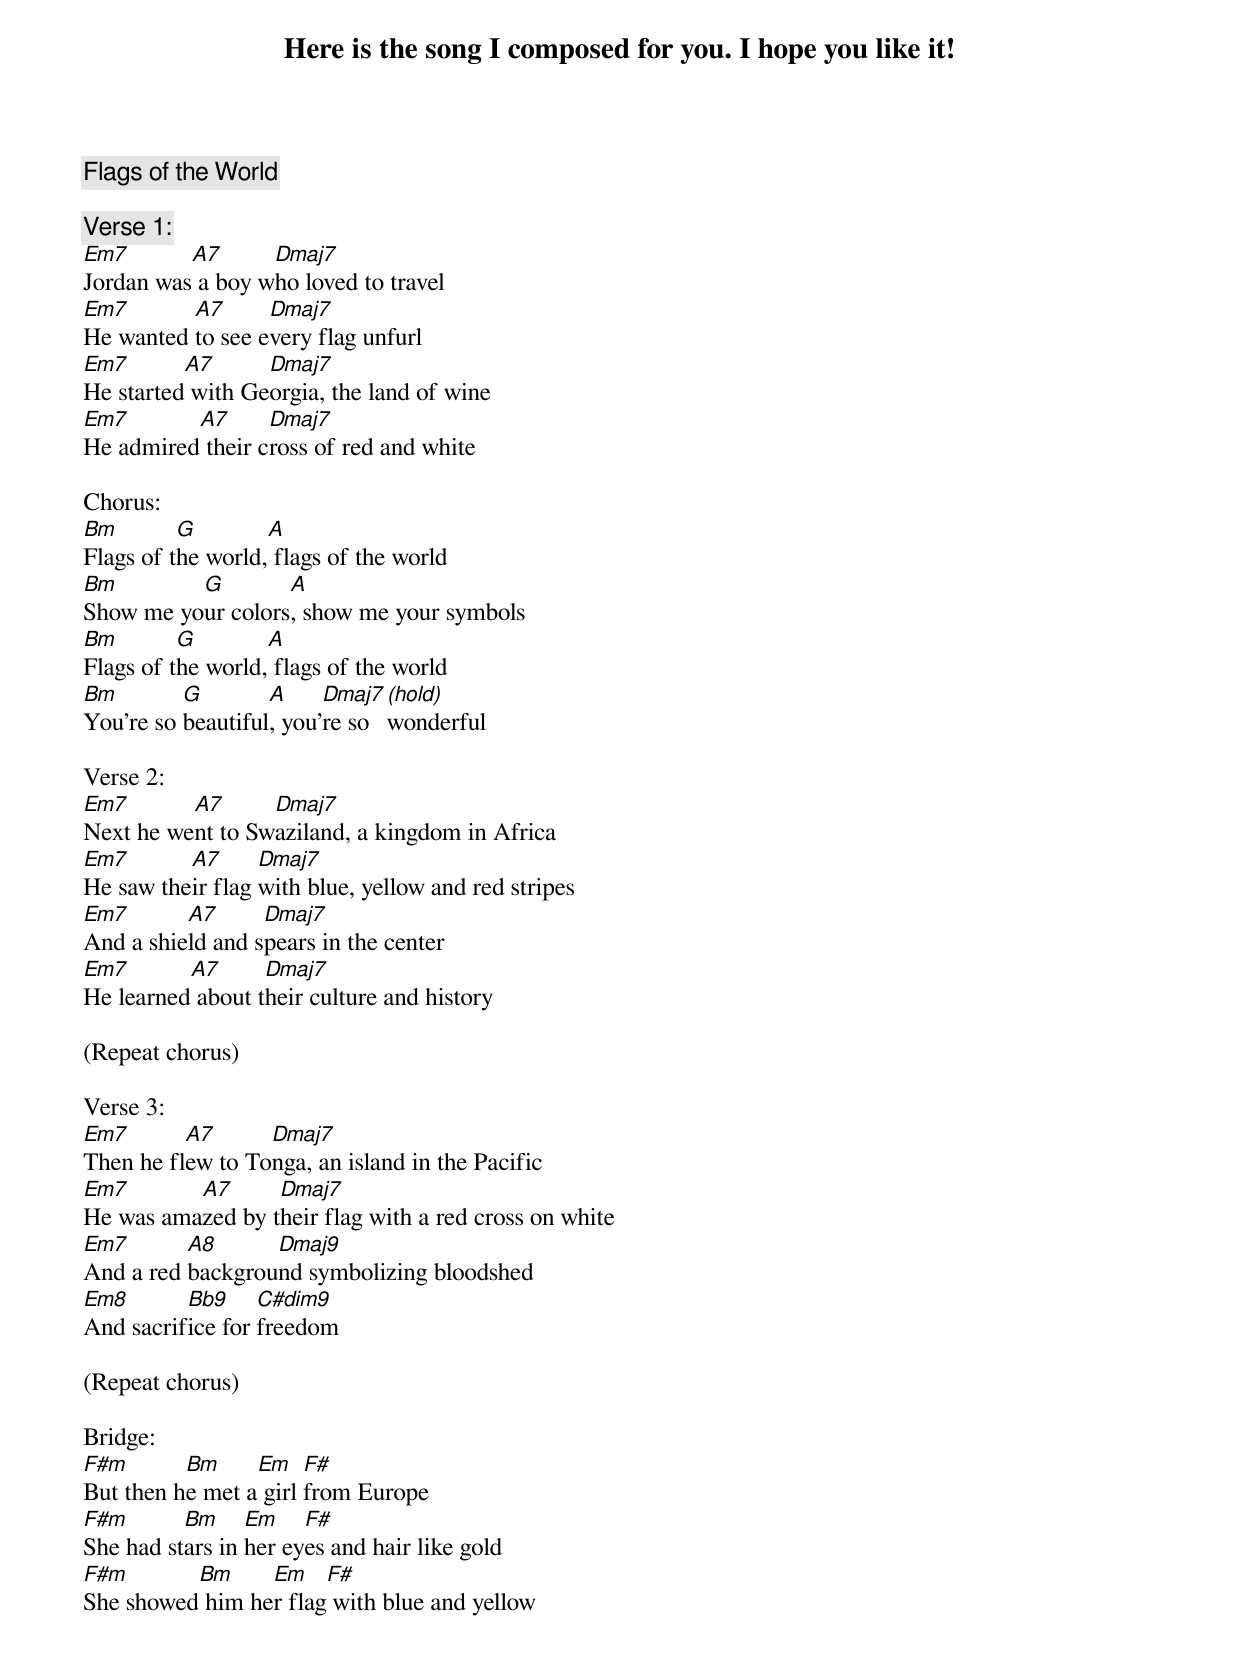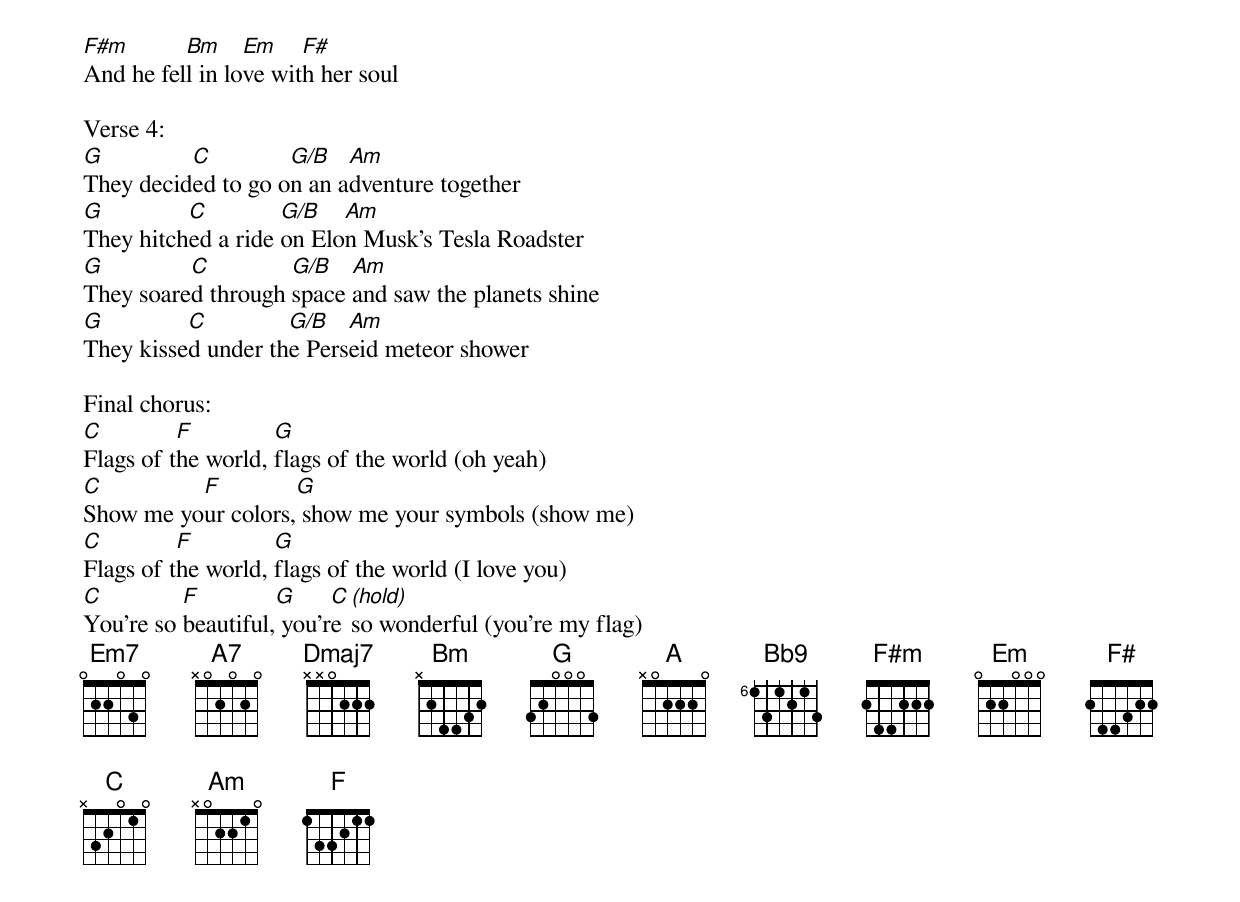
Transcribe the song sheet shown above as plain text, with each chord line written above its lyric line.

Here is the song I composed for you. I hope you like it!

Flags of the World

Verse 1:
Em7       A7      Dmaj7
Jordan was a boy who loved to travel
Em7       A7      Dmaj7
He wanted to see every flag unfurl
Em7       A7      Dmaj7
He started with Georgia, the land of wine
Em7       A7      Dmaj7
He admired their cross of red and white

Chorus:
Bm        G        A
Flags of the world, flags of the world
Bm        G        A
Show me your colors, show me your symbols
Bm        G        A
Flags of the world, flags of the world
Bm        G        A     Dmaj7 (hold)
You're so beautiful, you're so wonderful

Verse 2:
Em7       A7      Dmaj7
Next he went to Swaziland, a kingdom in Africa
Em7       A7      Dmaj7
He saw their flag with blue, yellow and red stripes
Em7       A7      Dmaj7
And a shield and spears in the center
Em7       A7      Dmaj7
He learned about their culture and history

(Repeat chorus)

Verse 3:
Em7       A7      Dmaj7
Then he flew to Tonga, an island in the Pacific
Em7       A7      Dmaj7
He was amazed by their flag with a red cross on white
Em7       A8      Dmaj9
And a red background symbolizing bloodshed
Em8       Bb9     C#dim9
And sacrifice for freedom

(Repeat chorus)

Bridge:
F#m       Bm     Em    F#
But then he met a girl from Europe
F#m       Bm     Em    F#
She had stars in her eyes and hair like gold
F#m       Bm     Em    F#
She showed him her flag with blue and yellow
F#m       Bm     Em    F#
And he fell in love with her soul

Verse 4:
G         C         G/B   Am
They decided to go on an adventure together
G         C         G/B   Am
They hitched a ride on Elon Musk's Tesla Roadster
G         C         G/B   Am
They soared through space and saw the planets shine
G         C         G/B   Am
They kissed under the Perseid meteor shower

Final chorus:
C         F         G
Flags of the world, flags of the world (oh yeah)
C         F         G
Show me your colors, show me your symbols (show me)
C         F         G
Flags of the world, flags of the world (I love you)
C         F         G     C (hold)
You're so beautiful, you're so wonderful (you're my flag)
